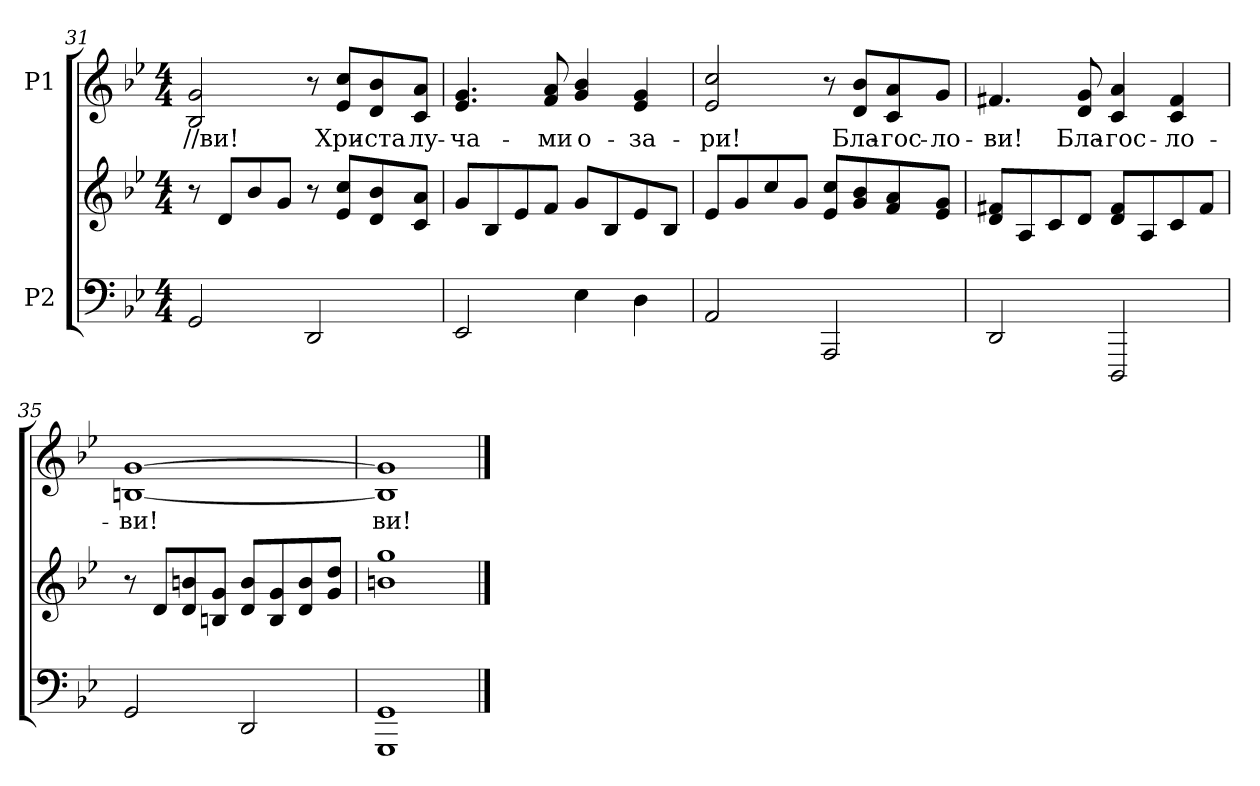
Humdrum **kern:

**kern	**kern	**kern	**text
*part2	*part2	*part1	*part1
*staff3	*staff2	*staff1	*staff1
*I"P2	*	*I"P1	*
!!LO:LB:g=z
*clefF4	*clefG2	*clefG2	*
*k[b-e-]	*k[b-e-]	*k[b-e-]	*
*B-:	*B-:	*B-:	*
*M4/4	*M4/4	*M4/4	*
=31	=31	=31	=31
!	!	!	!LO:LY:b:color=#000000
2GGi/	8r	2B-i/ 2gi	//ви!
.	8di/L	.	.
.	8b-i/	.	.
.	8gi/J	.	.
2DDi/	8r	8r	.
!	!	!	!LO:LY:b:color=#000000
.	8e-i/ 8cciL	8e-i/ 8cciL	Хри-
!	!	!	!LO:LY:b:color=#000000
.	8di/ 8b-i	8di/ 8b-i	-ста
!	!	!	!LO:LY:b:color=#000000
.	8ci/ 8aiJ	8ci/ 8aiJ	лу-
=32	=32	=32	=32
!	!	!	!LO:LY:b:color=#000000
2EE-i/	8gi/L	4.e-i/ 4.gi	ча-
.	8B-i/	.	.
.	8e-i/	.	.
!	!	!	!LO:LY:b:color=#000000
.	8fi/J	8fi/ 8ai	-ми
!	!	!	!LO:LY:b:color=#000000
4E-i\	8gi/L	4gi/ 4b-i	о-
.	8B-i/	.	.
!	!	!	!LO:LY:b:color=#000000
4Di\	8e-i/	4e-i/ 4gi	-за-
.	8B-i/J	.	.
=33	=33	=33	=33
!	!	!	!LO:LY:b:color=#000000
2AAi/	8e-i/L	2e-i/ 2cci	-ри!
.	8gi/	.	.
.	8cci/	.	.
.	8gi/J	.	.
2AAAi/	8e-i/ 8cciL	8r	.
!	!	!	!LO:LY:b:color=#000000
.	8gi/ 8b-i	8di/ 8b-iL	Бла-
!	!	!	!LO:LY:b:color=#000000
.	8fi/ 8ai	8ci/ 8ai	-гос-
!	!	!	!LO:LY:b:color=#000000
.	8e-i/ 8giJ	8gi/J	-ло-
!!LO:LB:g=z
=34	=34	=34	=34
!	!	!	!LO:LY:b:color=#000000
2DDi/	8di/ 8f#XiL	4.f#Xi/	-ви!
.	8Ai/	.	.
.	8ci/	.	.
!	!	!	!LO:LY:b:color=#000000
.	8di/J	8di/ 8gi	Бла-
!	!	!	!LO:LY:b:color=#000000
2DDDi/	8di/ 8f#iL	4ci/ 4ai	-гос-
.	8Ai/	.	.
!	!	!	!LO:LY:b:color=#000000
.	8ci/	4ci/ 4f#i	-ло-
.	8f#i/J	.	.
=35	=35	=35	=35
!	!	!	!LO:LY:b:color=#000000
2GGi/	8r	[<1Bni [>1gi	-ви!
.	8di/L	.	.
.	8di/ 8bni	.	.
.	8Bni/ 8giJ	.	.
2DDi/	8di/ 8biL	.	.
.	8Bi/ 8gi	.	.
.	8di/ 8bi	.	.
.	8gi/ 8ddiJ	.	.
=36	=36	=36	=36
!	!	!	!LO:LY:b:color=#000000
1GGGi 1GGi	1bni 1ggi	1Bi] 1gi]	ви!
==	==	==	==
*-	*-	*-	*-
